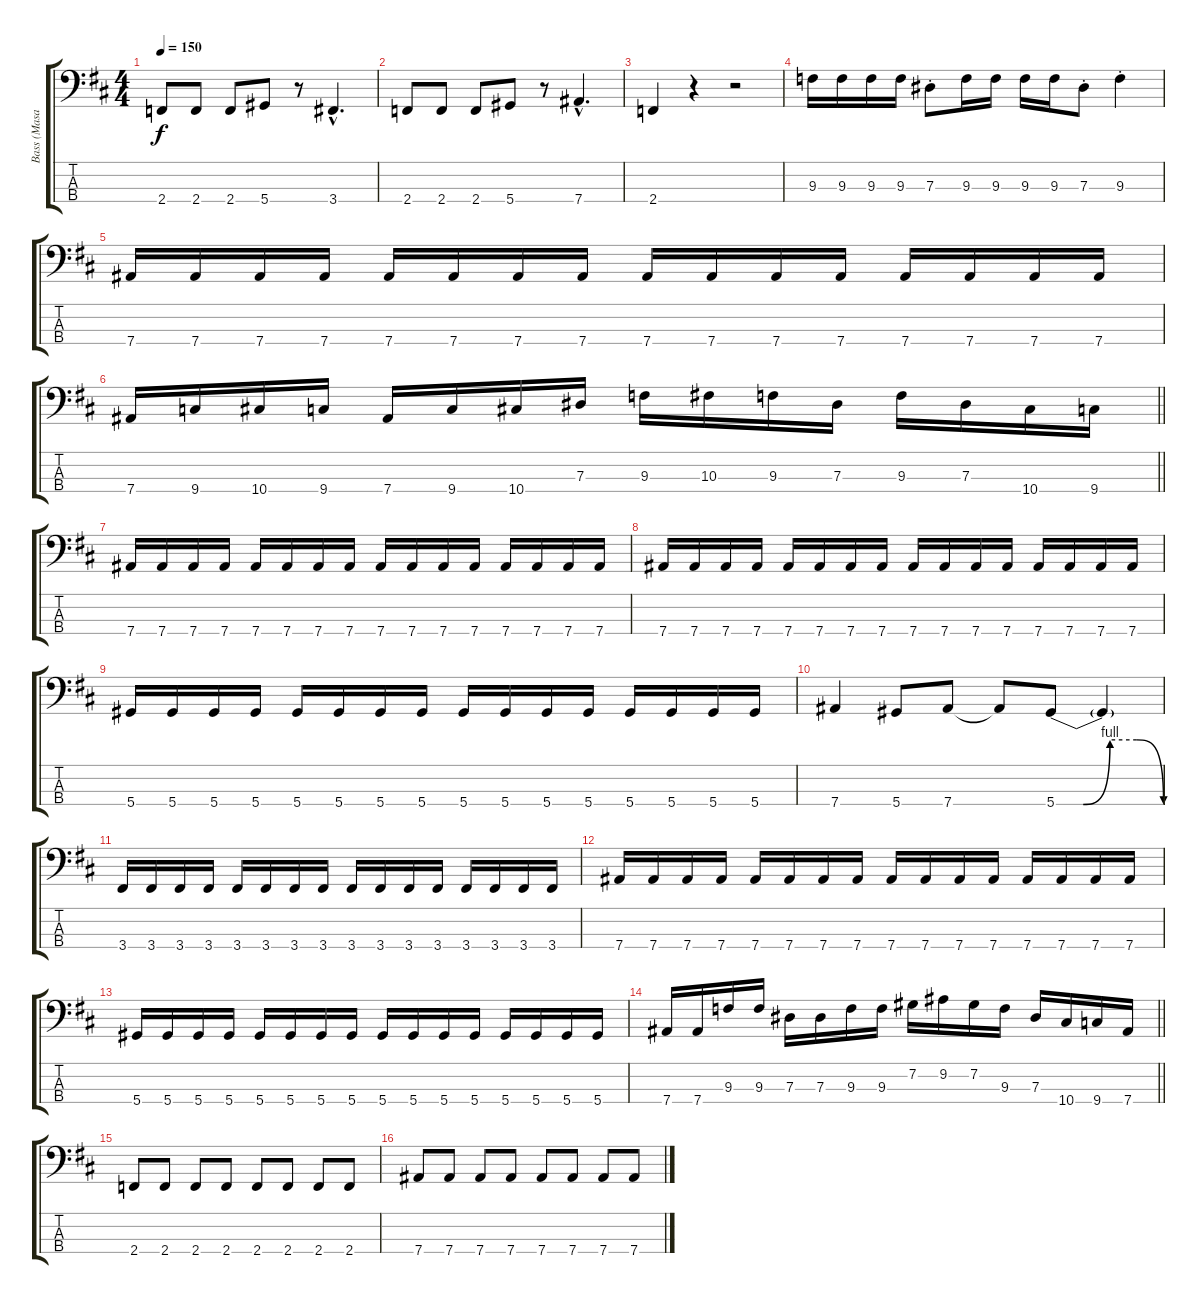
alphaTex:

\track ("Bass (Masaki)" "Bass (Masa") {instrument electricbassfinger}
\staff {score tabs}
\tuning (Gb2 Db2 Ab1 Eb1) {hide}
\ts (4 4)
\tempo 150
\clef f4
\ks d
2.4.8{dy f instrument electricbassfinger} 2.4.8 2.4.8 5.4.8 r.8 3.4{hac}.4{d} |
2.4.8 2.4.8 2.4.8 5.4.8 r.8 7.4{hac}.4{d} |
2.4.4 r.4 r.2 |
9.3.16 9.3.16 9.3.16 9.3.16 7.3{st}.8 9.3.16 9.3.16 9.3.16 9.3.16 7.3{st}.8 9.3{st}.4 |
7.4.16 7.4.16 7.4.16 7.4.16 7.4.16 7.4.16 7.4.16 7.4.16 7.4.16 7.4.16 7.4.16 7.4.16 7.4.16 7.4.16 7.4.16 7.4.16 |
\barLineRight lightlight
7.4.16 9.4.16 10.4.16 9.4.16 7.4.16 9.4.16 10.4.16 7.3.16 9.3.16 10.3.16 9.3.16 7.3.16 9.3.16 7.3.16 10.4.16 9.4.16 |
7.4.16 7.4.16 7.4.16 7.4.16 7.4.16 7.4.16 7.4.16 7.4.16 7.4.16 7.4.16 7.4.16 7.4.16 7.4.16 7.4.16 7.4.16 7.4.16 |
7.4.16 7.4.16 7.4.16 7.4.16 7.4.16 7.4.16 7.4.16 7.4.16 7.4.16 7.4.16 7.4.16 7.4.16 7.4.16 7.4.16 7.4.16 7.4.16 |
5.4.16 5.4.16 5.4.16 5.4.16 5.4.16 5.4.16 5.4.16 5.4.16 5.4.16 5.4.16 5.4.16 5.4.16 5.4.16 5.4.16 5.4.16 5.4.16 |
7.4.4 5.4.8 7.4.8 7.4{t}.8 5.4{be (custom 0 0 15 0 30 4 45 4 60 0)}.8 5.4{t}.4 |
3.4.16 3.4.16 3.4.16 3.4.16 3.4.16 3.4.16 3.4.16 3.4.16 3.4.16 3.4.16 3.4.16 3.4.16 3.4.16 3.4.16 3.4.16 3.4.16 |
7.4.16 7.4.16 7.4.16 7.4.16 7.4.16 7.4.16 7.4.16 7.4.16 7.4.16 7.4.16 7.4.16 7.4.16 7.4.16 7.4.16 7.4.16 7.4.16 |
5.4.16 5.4.16 5.4.16 5.4.16 5.4.16 5.4.16 5.4.16 5.4.16 5.4.16 5.4.16 5.4.16 5.4.16 5.4.16 5.4.16 5.4.16 5.4.16 |
\barLineRight lightlight
7.4.16 7.4.16 9.3.16 9.3.16 7.3.16 7.3.16 9.3.16 9.3.16 7.2.16 9.2.16 7.2.16 9.3.16 7.3.16 10.4.16 9.4.16 7.4.16 |
2.4.8 2.4.8 2.4.8 2.4.8 2.4.8 2.4.8 2.4.8 2.4.8 |
7.4.8 7.4.8 7.4.8 7.4.8 7.4.8 7.4.8 7.4.8 7.4.8
